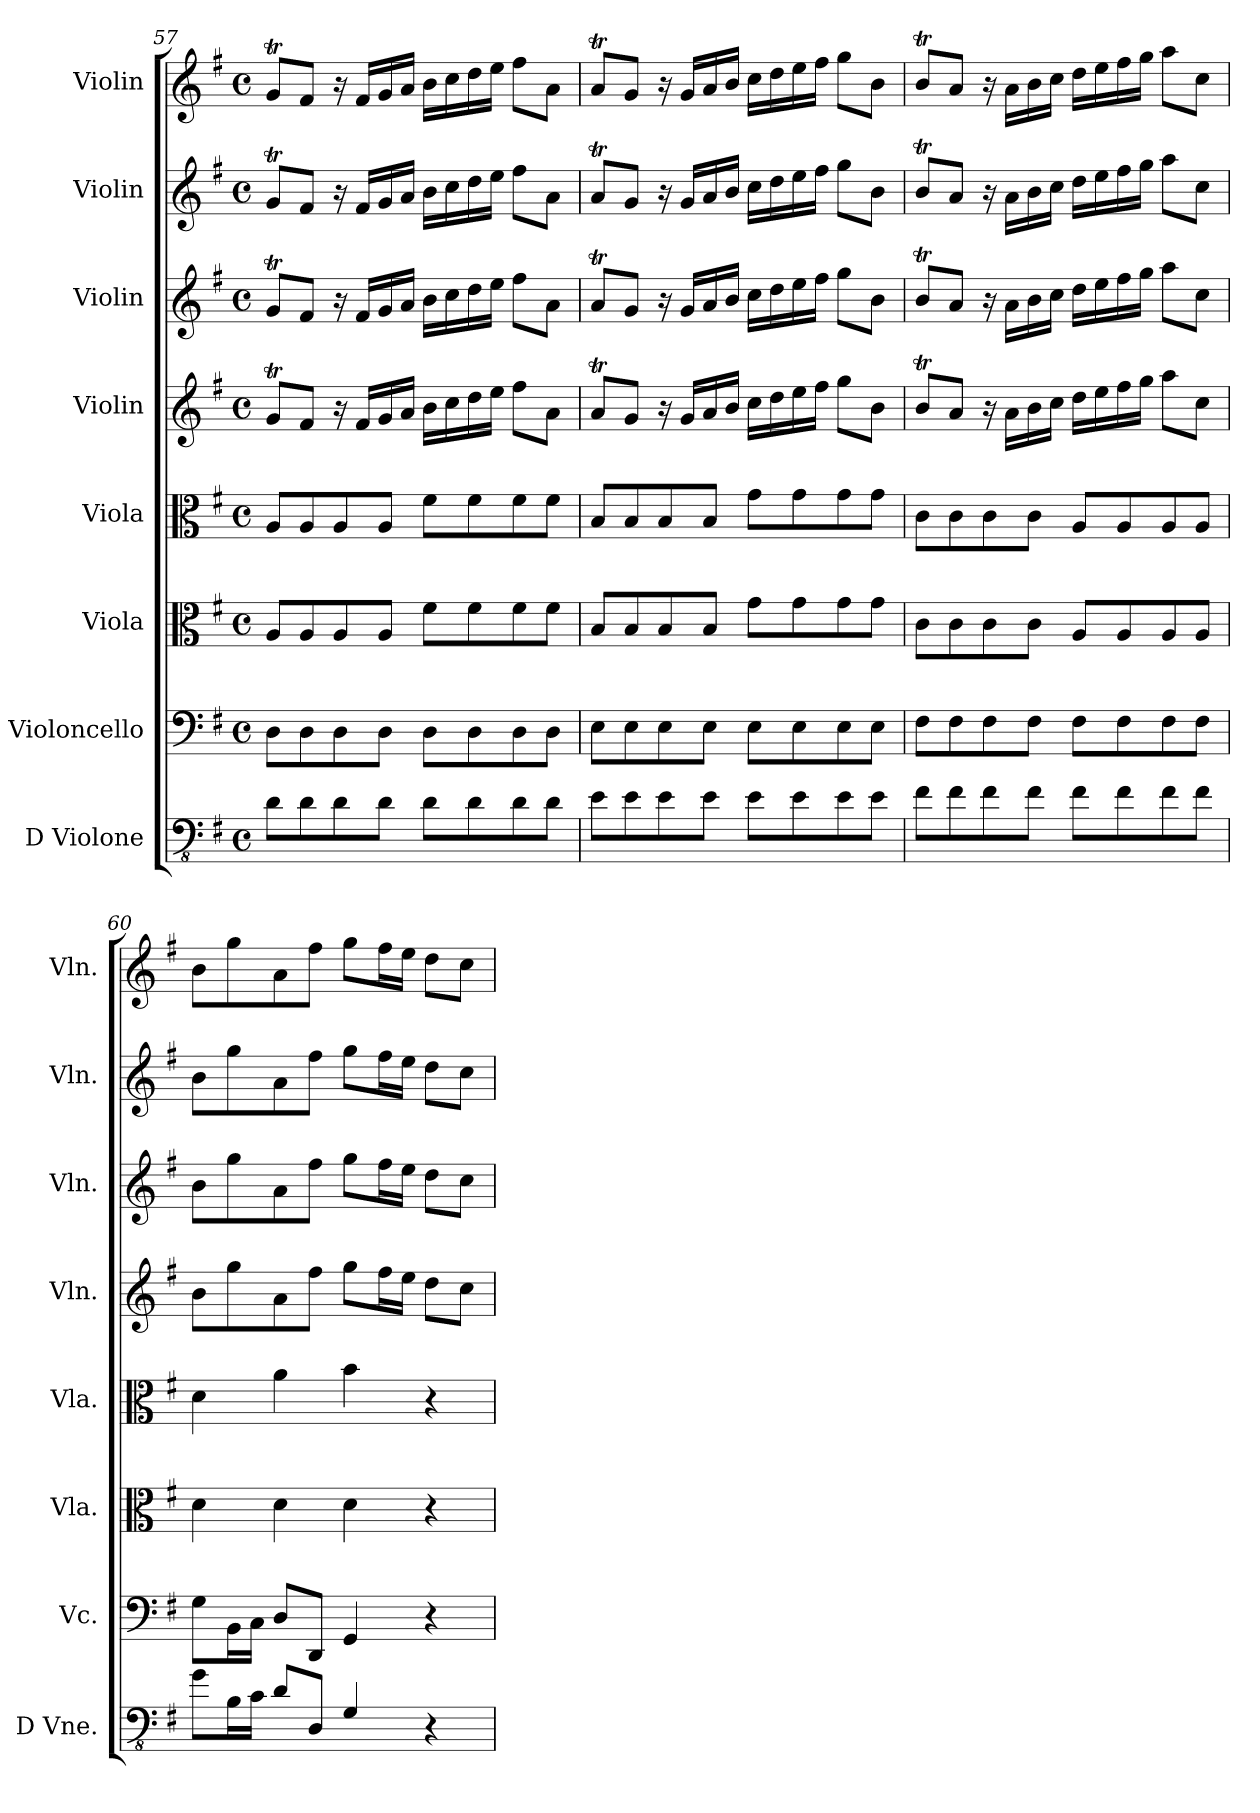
**kern	**kern	**kern	**kern	**kern	**kern	**kern	**kern
*part8	*part7	*part6	*part5	*part4	*part3	*part2	*part1
*staff8	*staff7	*staff6	*staff5	*staff4	*staff3	*staff2	*staff1
*I"D Violone	*I"Violoncello	*I"Viola	*I"Viola	*I"Violin	*I"Violin	*I"Violin	*I"Violin
*I'D Vne.	*I'Vc.	*I'Vla.	*I'Vla.	*I'Vln.	*I'Vln.	*I'Vln.	*I'Vln.
!!LO:PB:g=z
*clefFv4	*clefF4	*clefC3	*clefC3	*clefG2	*clefG2	*clefG2	*clefG2
*ITrd7c12	*	*	*	*	*	*	*
*k[f#]	*k[f#]	*k[f#]	*k[f#]	*k[f#]	*k[f#]	*k[f#]	*k[f#]
*M4/4	*M4/4	*M4/4	*M4/4	*M4/4	*M4/4	*M4/4	*M4/4
*met(c)	*met(c)	*met(c)	*met(c)	*met(c)	*met(c)	*met(c)	*met(c)
=57	=57	=57	=57	=57	=57	=57	=57
8DD\L	8D\L	8A/L	8A/L	8gT/L	8gT/L	8gT/L	8gT/L
8DD\	8D\	8A/	8A/	8f#/J	8f#/J	8f#/J	8f#/J
8DD\	8D\	8A/	8A/	16r	16r	16r	16r
.	.	.	.	16f#/LL	16f#/LL	16f#/LL	16f#/LL
8DD\J	8D\J	8A/J	8A/J	16g/	16g/	16g/	16g/
.	.	.	.	16a/JJ	16a/JJ	16a/JJ	16a/JJ
8DD\L	8D\L	8f#\L	8f#\L	16b\LL	16b\LL	16b\LL	16b\LL
.	.	.	.	16cc\	16cc\	16cc\	16cc\
8DD\	8D\	8f#\	8f#\	16dd\	16dd\	16dd\	16dd\
.	.	.	.	16ee\JJ	16ee\JJ	16ee\JJ	16ee\JJ
8DD\	8D\	8f#\	8f#\	8ff#\L	8ff#\L	8ff#\L	8ff#\L
8DD\J	8D\J	8f#\J	8f#\J	8a\J	8a\J	8a\J	8a\J
=58	=58	=58	=58	=58	=58	=58	=58
8EE\L	8E\L	8B/L	8B/L	8aT/L	8aT/L	8aT/L	8aT/L
8EE\	8E\	8B/	8B/	8g/J	8g/J	8g/J	8g/J
8EE\	8E\	8B/	8B/	16r	16r	16r	16r
.	.	.	.	16g/LL	16g/LL	16g/LL	16g/LL
8EE\J	8E\J	8B/J	8B/J	16a/	16a/	16a/	16a/
.	.	.	.	16b/JJ	16b/JJ	16b/JJ	16b/JJ
8EE\L	8E\L	8g\L	8g\L	16cc\LL	16cc\LL	16cc\LL	16cc\LL
.	.	.	.	16dd\	16dd\	16dd\	16dd\
8EE\	8E\	8g\	8g\	16ee\	16ee\	16ee\	16ee\
.	.	.	.	16ff#\JJ	16ff#\JJ	16ff#\JJ	16ff#\JJ
8EE\	8E\	8g\	8g\	8gg\L	8gg\L	8gg\L	8gg\L
8EE\J	8E\J	8g\J	8g\J	8b\J	8b\J	8b\J	8b\J
=59	=59	=59	=59	=59	=59	=59	=59
8FF#\L	8F#\L	8c\L	8c\L	8bt/L	8bt/L	8bt/L	8bt/L
8FF#\	8F#\	8c\	8c\	8a/J	8a/J	8a/J	8a/J
8FF#\	8F#\	8c\	8c\	16r	16r	16r	16r
.	.	.	.	16a\LL	16a\LL	16a\LL	16a\LL
8FF#\J	8F#\J	8c\J	8c\J	16b\	16b\	16b\	16b\
.	.	.	.	16cc\JJ	16cc\JJ	16cc\JJ	16cc\JJ
8FF#\L	8F#\L	8A/L	8A/L	16dd\LL	16dd\LL	16dd\LL	16dd\LL
.	.	.	.	16ee\	16ee\	16ee\	16ee\
8FF#\	8F#\	8A/	8A/	16ff#\	16ff#\	16ff#\	16ff#\
.	.	.	.	16gg\JJ	16gg\JJ	16gg\JJ	16gg\JJ
8FF#\	8F#\	8A/	8A/	8aa\L	8aa\L	8aa\L	8aa\L
8FF#\J	8F#\J	8A/J	8A/J	8cc\J	8cc\J	8cc\J	8cc\J
=60	=60	=60	=60	=60	=60	=60	=60
8GG\L	8G\L	4d\	4d\	8b\L	8b\L	8b\L	8b\L
16BBB\L	16BB\L	.	.	8gg\	8gg\	8gg\	8gg\
16CC\JJ	16C\JJ	.	.	.	.	.	.
8DD/L	8D/L	4d\	4a\	8a\	8a\	8a\	8a\
8DDD/J	8DD/J	.	.	8ff#\J	8ff#\J	8ff#\J	8ff#\J
4GGG/	4GG/	4d\	4b\	8gg\L	8gg\L	8gg\L	8gg\L
.	.	.	.	16ff#\L	16ff#\L	16ff#\L	16ff#\L
.	.	.	.	16ee\JJ	16ee\JJ	16ee\JJ	16ee\JJ
4r	4r	4r	4r	8dd\L	8dd\L	8dd\L	8dd\L
.	.	.	.	8cc\J	8cc\J	8cc\J	8cc\J
=	=	=	=	=	=	=	=
*-	*-	*-	*-	*-	*-	*-	*-
